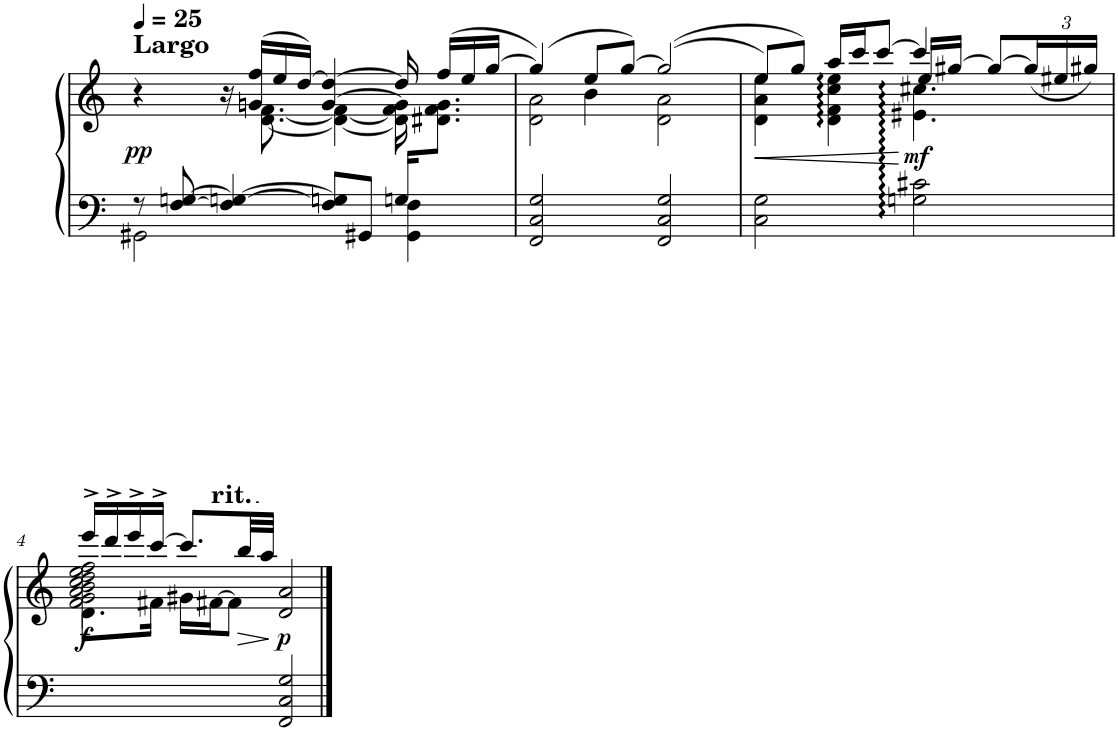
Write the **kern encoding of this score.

**kern	**kern	**dynam
*part1	*part1	*part1
*staff2	*staff1	*staff1/2
*I"Piano	*	*
*I'Pno.	*	*
*clefF4	*clefG2	*
*k[]	*k[]	*
*MM25	*MM25	*
=1	=1	=1
*^	*^	*
*	*	*	*^	*
!	!	!LO:TX:a:B:t=Largo	!	!	!
!	!	!	!	!	!LO:DY:b
8r	2GG#X\	4r	16ryy	16ryy	pp
*	*	*v	*v	*v	*
[8F/ [8Gn/	.	.	.
4F/_ 4Gn/_	.	16r	.
*	*	*^	*
.	.	(16gn/ 16ff/LL	[8.d\ [8.f\	.
.	.	16ee/	.	.
.	.	[16dd/JJ)	.	.
8F/] 8Gn/]L	4ryy	[4g/ 4dd/_	4d\_ 4f\_	.
8GG#X/J	.	.	.	.
16Gn/KL	4GG#\ 4F\	16dd/]	16d\] 16f\] 16g\]	.
*	*	*	*^	*
8.ryy	.	(16ff/LL	8.d#X	8.f\ 8.g\J	.
.	.	16ee/	.	.	.
.	.	[16gg/JJ	.	.	.
*v	*v	*	*	*	*
=2	=2	=2	=2	=2
2FF/ 2C/ 2G/	(4gg/])	2d\ 2a\	4ryy	.
.	8ee/L	.	4b\	.
.	[8gg/J)	.	.	.
2FF/ 2C/ 2G/	((2gg/]	2d\ 2a\	2ryy	.
=3	=3	=3	=3	=3
!	!	!	!	!LO:HP:b
2C\ 2G\	8ee/L)	4d\ 4a\ 4ee\	2ryy	<
.	8gg/J)	.	.	.
.	16aa/LL	4d\:: 4f\:: 4cc\:: 4ee\::	.	.
.	16ccc/J	.	.	.
.	[8ccc/J	.	.	.
!	!	!	!	!LO:DY:n=1:b
2Gn\:: 2c#X\::	4ccc/]	4.e#X\:: 4.cc#X\::	16ee::/LL	[ mf
.	.	.	[16gg#X/JJ	.
.	.	.	4.ryy	.
.	8gg#/L_	.	.	.
*	*Xbrackettup	*	*	*
.	(24gg#/L]	8ryy	.	.
.	24ee#X/	.	.	.
.	24gg#X/JJ)	.	.	.
!!LO:LB:g=z	!!	!!
=4	=4	=4	=4	=4
!	!	!	!	!LO:DY:b=2
2ryy	16eee^/LL	2f\ 2g\ 2a\ 2b\ 2cc\ 2dd\ 2ee\ 2ff\	8.d\L	f
.	16ddd^/	.	.	.
.	16eee^/	.	.	.
.	[16ccc^/JJ	.	16f#X\Jk	.
.	8.ccc/L]	.	16g#X\LL	.
!	!	!	!LO:TX:a:t=rit.	!
.	.	.	[16f#X\J	.
.	.	.	8f#\J]	.
.	32bb/LL	.	.	.
!	!	!	!	!LO:HP:b
.	32aa/JJJ	.	.	>
!	!	!	!	!LO:DY:n=1:b
2FF/ 2C/ 2G/	2d/ 2a/	2ryy	2ryy	] p
*	*v	*v	*v	*
==	==	==
*-	*-	*-
